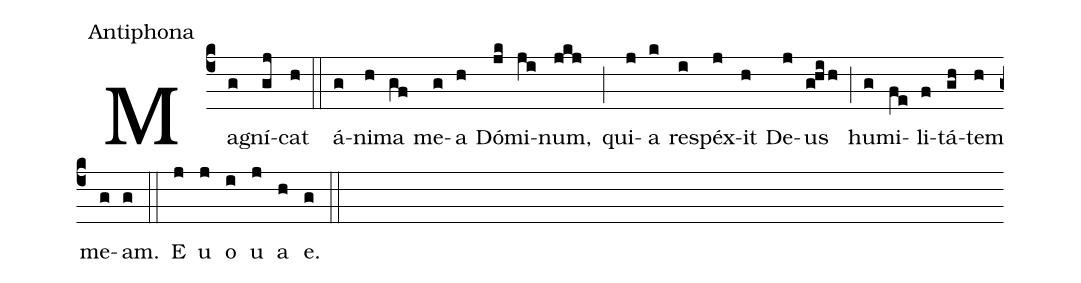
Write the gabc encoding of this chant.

office-part: Antiphona;
%%
Mag(c4g)ní(gj)cat(h) (::) á(g)ni(h)ma(gf) me(g)a(h) Dó(jk)mi(ji)num,(jkj) (;) qui(j)a(k) re(i)spéx(j)it(h) De(j)us(ghih) (;) hu(g)mi(fe)li(f)tá(gh)tem(h) me(g)am.(g) (::) E(j) u(j) o(i) u(j) a(h) e.(g) (::)
